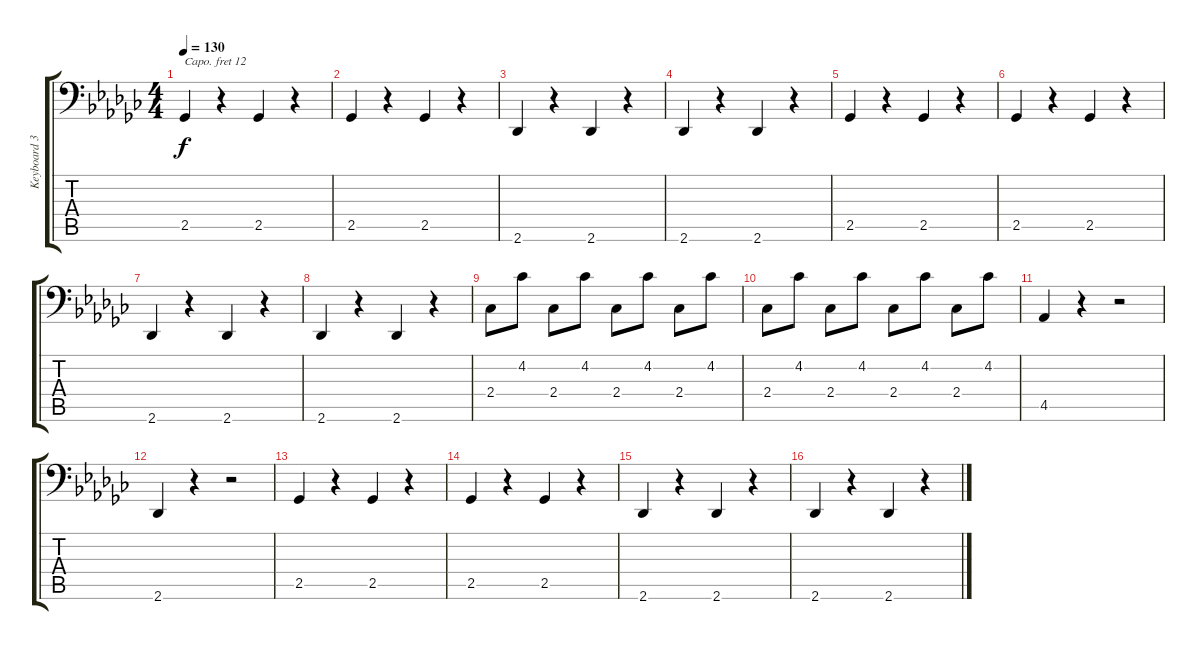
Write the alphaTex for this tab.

\track ("Keyboard 3" "Keyboard 3") {instrument lead2sawtooth}
\staff {score tabs}
\capo 12
\tuning (C3 G2 D2 A1 E1 B0) {hide}
\ts (4 4)
\tempo 130
\clef f4
\ks gb
2.5.4{dy f} r.4 2.5.4 r.4 |
2.5.4 r.4 2.5.4 r.4 |
2.6.4 r.4 2.6.4 r.4 |
2.6.4 r.4 2.6.4 r.4 |
2.5.4 r.4 2.5.4 r.4 |
2.5.4 r.4 2.5.4 r.4 |
2.6.4 r.4 2.6.4 r.4 |
2.6.4 r.4 2.6.4 r.4 |
2.4.8 4.2.8 2.4.8 4.2.8 2.4.8 4.2.8 2.4.8 4.2.8 |
2.4.8 4.2.8 2.4.8 4.2.8 2.4.8 4.2.8 2.4.8 4.2.8 |
4.5.4 r.4 r.2 |
2.6.4 r.4 r.2 |
2.5.4 r.4 2.5.4 r.4 |
2.5.4 r.4 2.5.4 r.4 |
2.6.4 r.4 2.6.4 r.4 |
2.6.4 r.4 2.6.4 r.4
